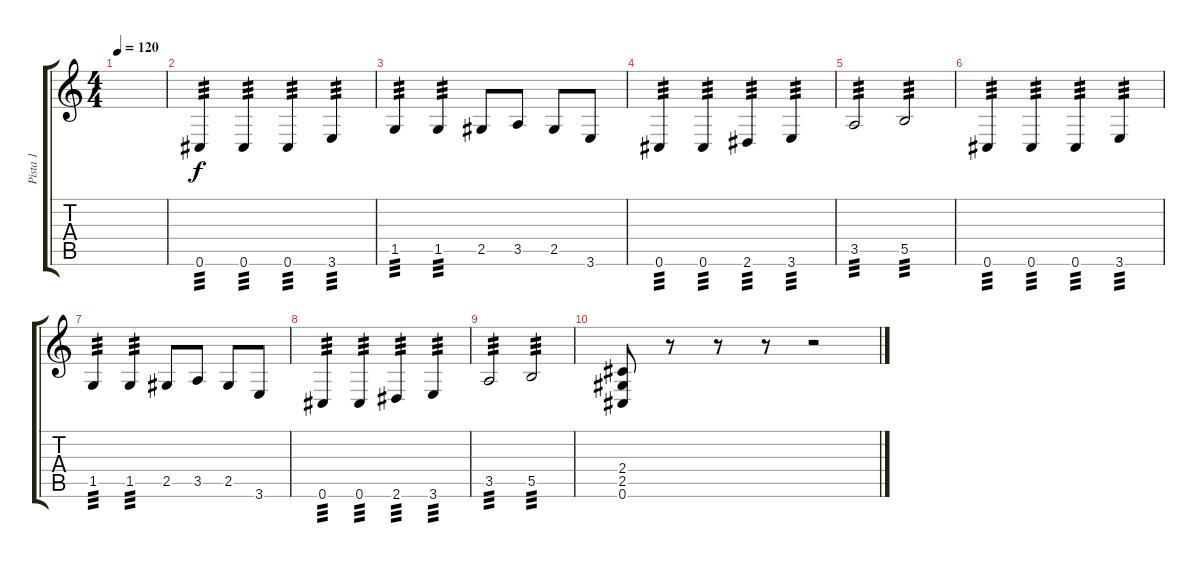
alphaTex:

\track ("Pista 1" "Pista 1") {instrument distortionguitar}
\staff {score tabs}
\tuning (Db4 Ab3 E3 B2 Gb2 Db2) {hide}
\ts (4 4)
\tempo 120
\clef g2
\ks c
|
0.6.4{tp 3} 0.6.4{tp 3} 0.6.4{tp 3} 3.6.4{tp 3} |
1.5.4{tp 3} 1.5.4{tp 3} 2.5.8 3.5.8 2.5.8 3.6.8 |
0.6.4{tp 3} 0.6.4{tp 3} 2.6.4{tp 3} 3.6.4{tp 3} |
3.5.2{tp 3} 5.5.2{tp 3} |
0.6.4{tp 3} 0.6.4{tp 3} 0.6.4{tp 3} 3.6.4{tp 3} |
1.5.4{tp 3} 1.5.4{tp 3} 2.5.8 3.5.8 2.5.8 3.6.8 |
0.6.4{tp 3} 0.6.4{tp 3} 2.6.4{tp 3} 3.6.4{tp 3} |
3.5.2{tp 3} 5.5.2{tp 3} |
(2.4 2.5 0.6).8 r.8 r.8 r.8 r.2
